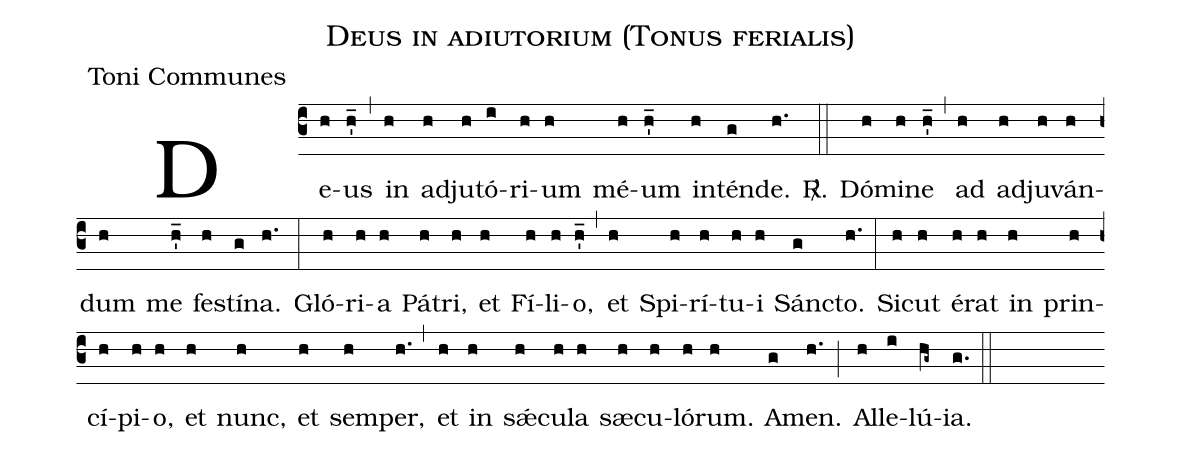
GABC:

name:Deus in adiutorium (Tonus ferialis);
office-part:Toni Communes;
%%
(c3) De(h)us(h'_) (,) in(h) ad(h)ju(h)tó(i)ri(h)um(h) mé(h)um(h'_) in(h)tén(g)de.(h.) <sp>R/</sp>.(::) Dó(h)mi(h)ne(h'_) (,) ad(h) ad(h)ju(h)ván(h)dum(h) me(h'_) fes(h)tí(g)na.(h.) (:) Gló(h)ri(h)a(h) Pá(h)tri,(h) et(h) Fí(h)li(h)o,(h'_) (,) et(h) Spi(h)rí(h)tu(h)i(h) Sánc(g)to.(h.) (:) Si(h)cut(h) é(h)rat(h) in(h) prin(h)cí(h)pi(h)o,(h) et(h) nunc,(h) et(h) sem(h)per,(h.) (,) et(h) in(h) s<sp>'ae</sp>(h)cu(h)la(h) sæ(h)cu(h)ló(h)rum.(h) A(g)men.(h.) (;) Al(h)le(i)lú(hg~)ia.(g.) (::)
